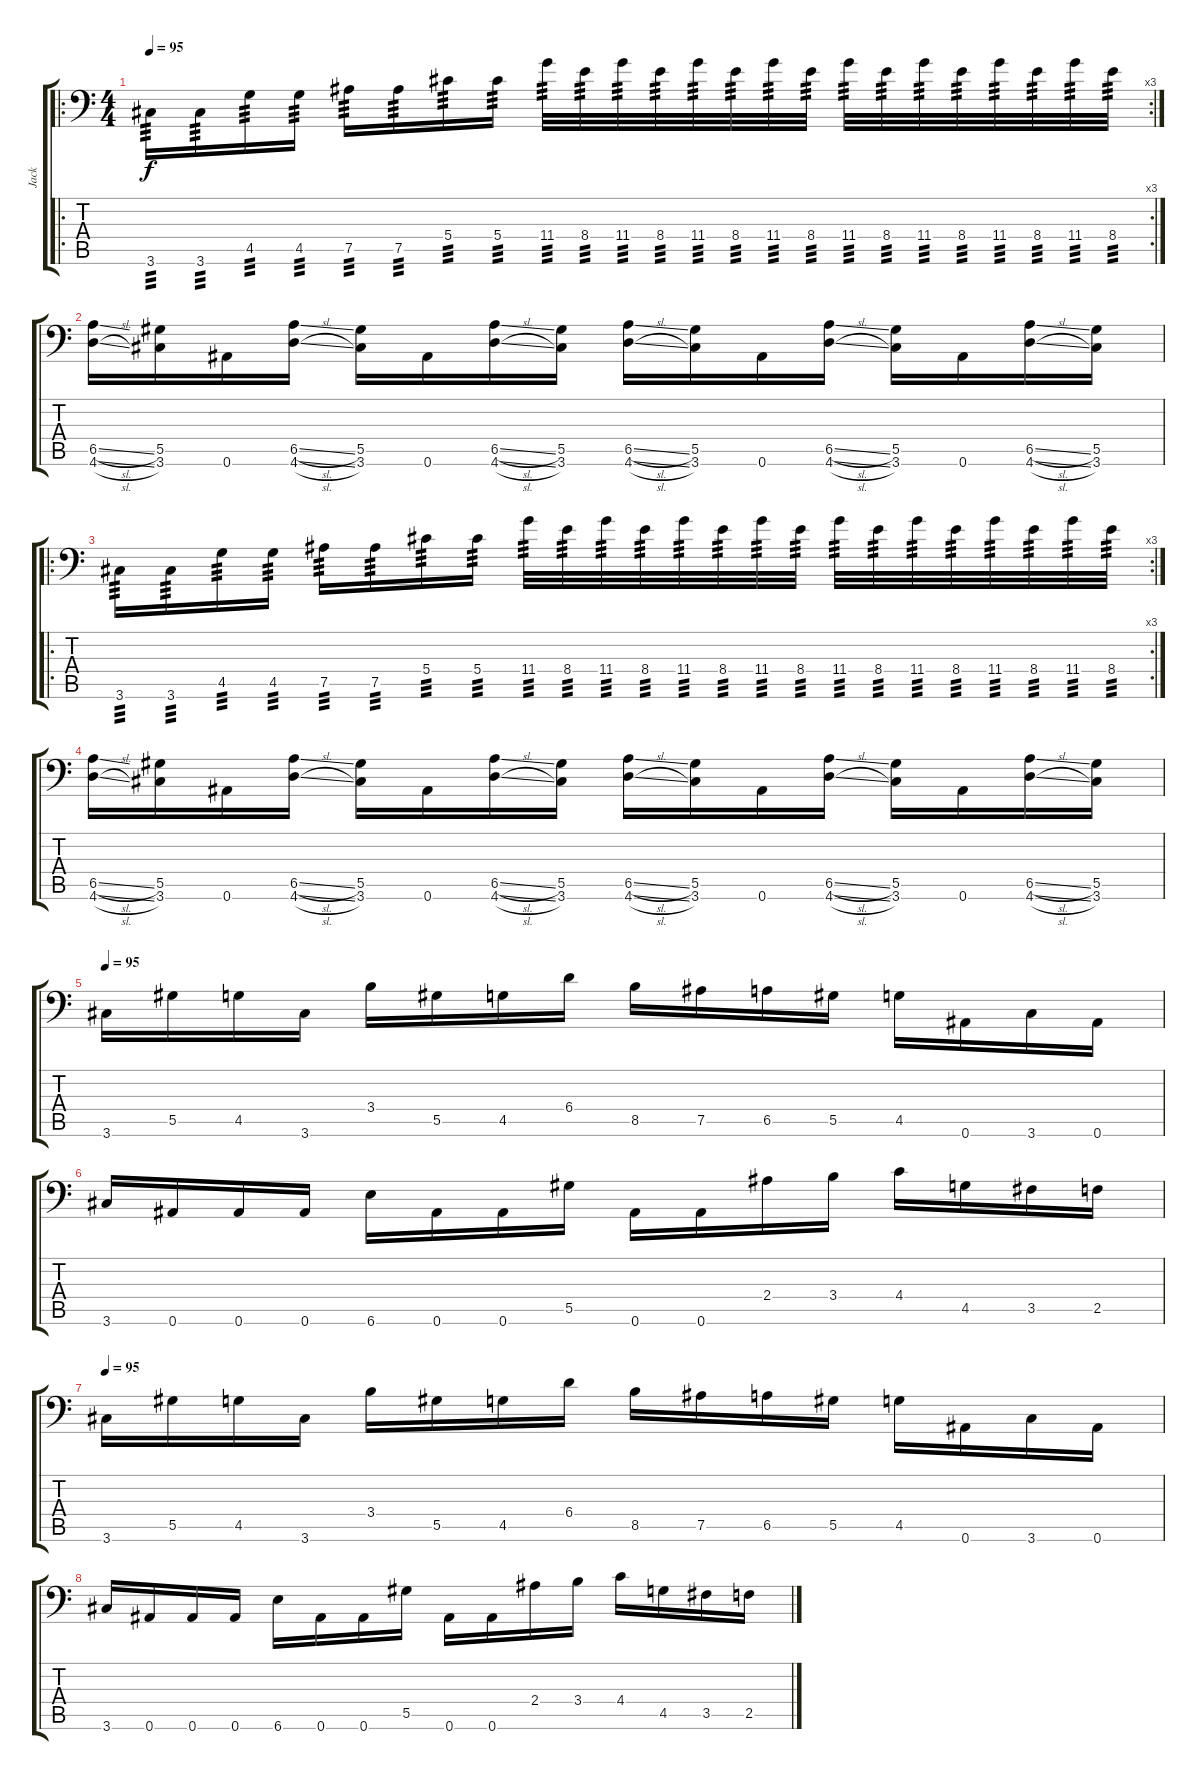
\track ("Jack" "Jack") {instrument distortionguitar}
\staff {score tabs}
\tuning (Bb3 F3 Db3 Ab2 Eb2 Bb1) {hide}
\ro
\rc 3
\ts (4 4)
\tempo 95
\clef f4
\ks c
3.6.16{tp 3 dy f} 3.6.16{tp 3} 4.5.16{tp 3} 4.5.16{tp 3} 7.5.16{tp 3} 7.5.16{tp 3} 5.4.16{tp 3} 5.4.16{tp 3} 11.4.32{tp 3} 8.4.32{tp 3} 11.4.32{tp 3} 8.4.32{tp 3} 11.4.32{tp 3} 8.4.32{tp 3} 11.4.32{tp 3} 8.4.32{tp 3} 11.4.32{tp 3} 8.4.32{tp 3} 11.4.32{tp 3} 8.4.32{tp 3} 11.4.32{tp 3} 8.4.32{tp 3} 11.4.32{tp 3} 8.4.32{tp 3} |
(6.5{sl} 4.6{sl}).16 (5.5 3.6).16 0.6.16 (6.5{sl} 4.6{sl}).16 (5.5 3.6).16 0.6.16 (6.5{sl} 4.6{sl}).16 (5.5 3.6).16 (6.5{sl} 4.6{sl}).16 (5.5 3.6).16 0.6.16 (6.5{sl} 4.6{sl}).16 (5.5 3.6).16 0.6.16 (6.5{sl} 4.6{sl}).16 (5.5 3.6).16 |
\ro
\rc 3
3.6.16{tp 3} 3.6.16{tp 3} 4.5.16{tp 3} 4.5.16{tp 3} 7.5.16{tp 3} 7.5.16{tp 3} 5.4.16{tp 3} 5.4.16{tp 3} 11.4.32{tp 3} 8.4.32{tp 3} 11.4.32{tp 3} 8.4.32{tp 3} 11.4.32{tp 3} 8.4.32{tp 3} 11.4.32{tp 3} 8.4.32{tp 3} 11.4.32{tp 3} 8.4.32{tp 3} 11.4.32{tp 3} 8.4.32{tp 3} 11.4.32{tp 3} 8.4.32{tp 3} 11.4.32{tp 3} 8.4.32{tp 3} |
(6.5{sl} 4.6{sl}).16 (5.5 3.6).16 0.6.16 (6.5{sl} 4.6{sl}).16 (5.5 3.6).16 0.6.16 (6.5{sl} 4.6{sl}).16 (5.5 3.6).16 (6.5{sl} 4.6{sl}).16 (5.5 3.6).16 0.6.16 (6.5{sl} 4.6{sl}).16 (5.5 3.6).16 0.6.16 (6.5{sl} 4.6{sl}).16 (5.5 3.6).16 |
\tempo 95
3.6.16 5.5.16 4.5.16 3.6.16 3.4.16 5.5.16 4.5.16 6.4.16 8.5.16 7.5.16 6.5.16 5.5.16 4.5.16 0.6.16 3.6.16 0.6.16 |
3.6.16 0.6.16 0.6.16 0.6.16 6.6.16 0.6.16 0.6.16 5.5.16 0.6.16 0.6.16 2.4.16 3.4.16 4.4.16 4.5.16 3.5.16 2.5.16 |
\tempo 95
3.6.16 5.5.16 4.5.16 3.6.16 3.4.16 5.5.16 4.5.16 6.4.16 8.5.16 7.5.16 6.5.16 5.5.16 4.5.16 0.6.16 3.6.16 0.6.16 |
3.6.16 0.6.16 0.6.16 0.6.16 6.6.16 0.6.16 0.6.16 5.5.16 0.6.16 0.6.16 2.4.16 3.4.16 4.4.16 4.5.16 3.5.16 2.5.16
